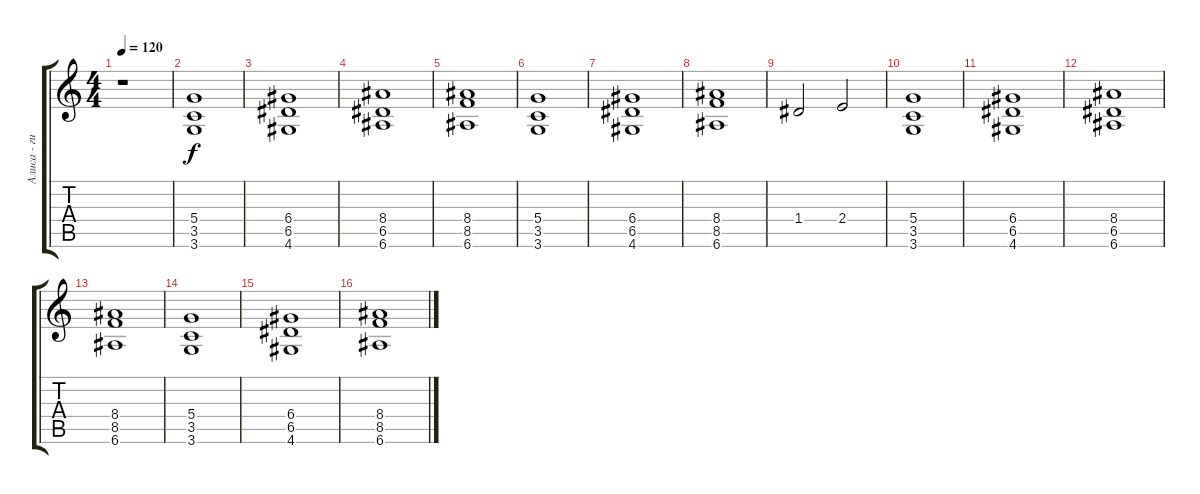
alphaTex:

\track ("Алиса - гитара" "Алиса - ги") {instrument distortionguitar}
\staff {score tabs}
\tuning (E4 B3 G3 D3 A2 E2) {hide}
\ts (4 4)
\tempo 120
\clef g2
\ks c
r.1{dy f} |
(5.4 3.5 3.6).1 |
(6.4 6.5 4.6).1 |
(8.4 6.5 6.6).1 |
(8.4 8.5 6.6).1 |
(5.4 3.5 3.6).1 |
(6.4 6.5 4.6).1 |
(8.4 8.5 6.6).1 |
1.4.2 2.4.2 |
(5.4 3.5 3.6).1 |
(6.4 6.5 4.6).1 |
(8.4 6.5 6.6).1 |
(8.4 8.5 6.6).1 |
(5.4 3.5 3.6).1 |
(6.4 6.5 4.6).1 |
(8.4 8.5 6.6).1
